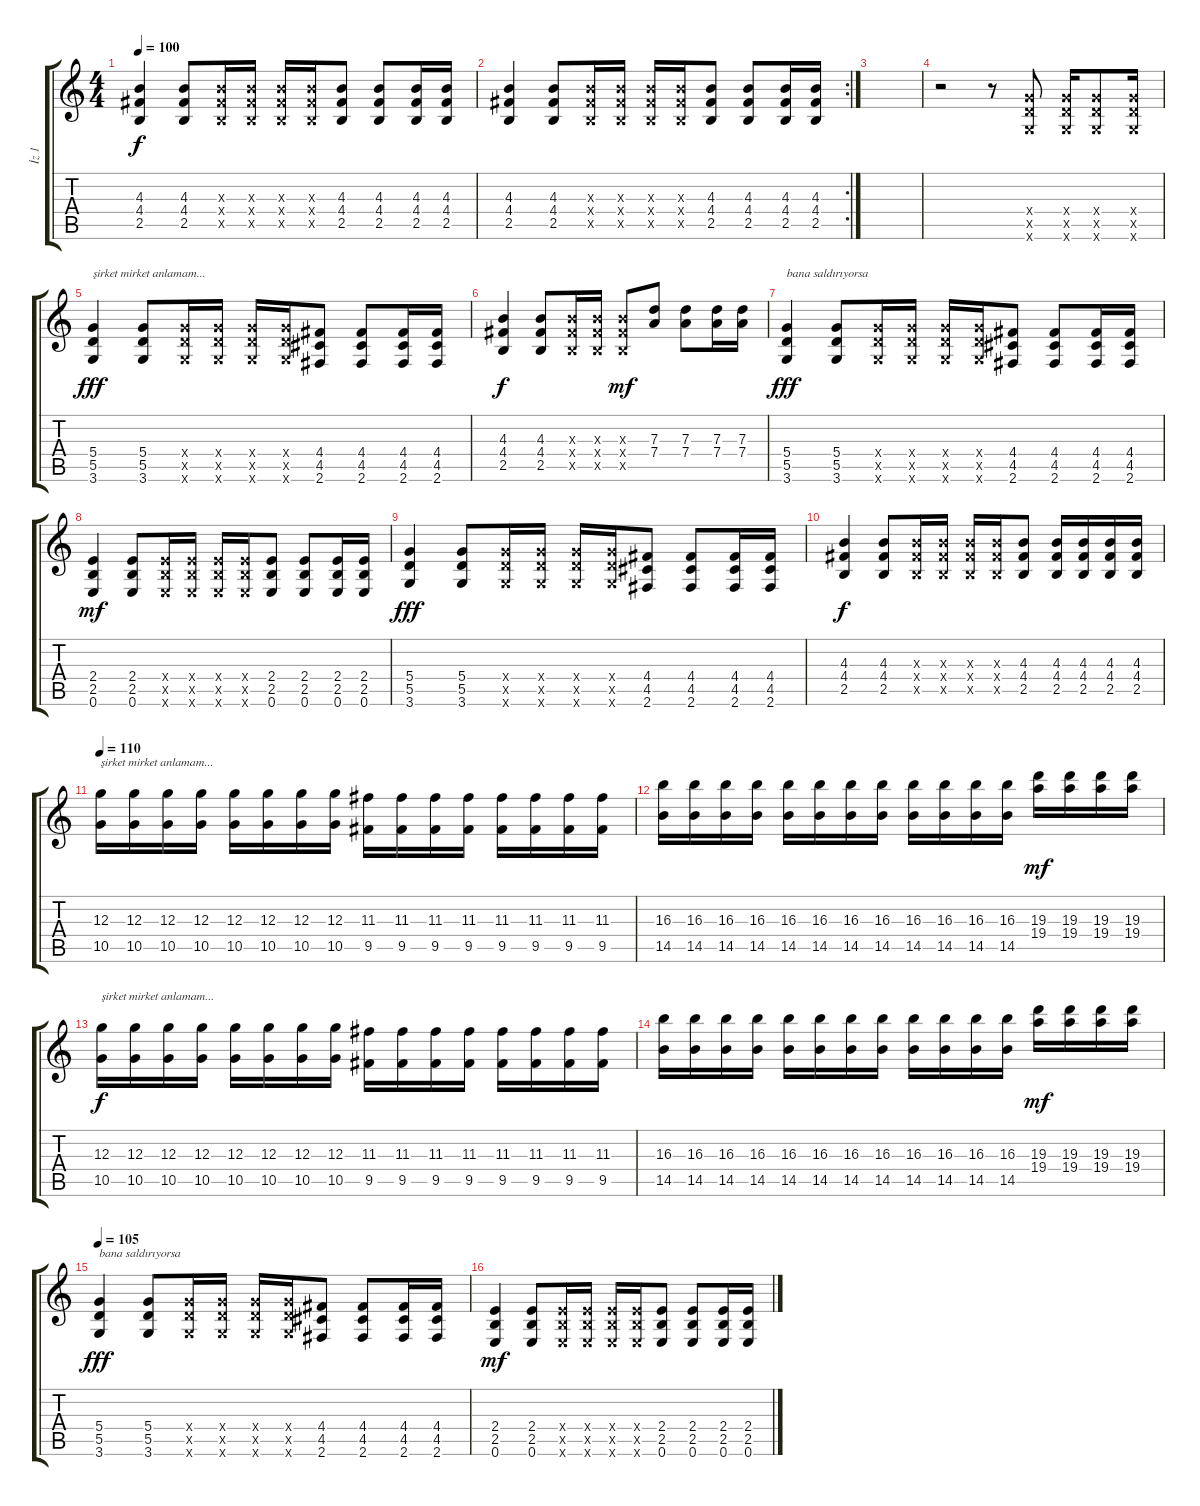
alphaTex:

\track ("İz 1" "İz 1") {instrument distortionguitar}
\staff {score tabs}
\tuning (E4 B3 G3 D3 A2 E2) {hide}
\ts (4 4)
\tempo 100
\clef g2
\ks c
(4.3 4.4 2.5).4{dy f} (4.3 4.4 2.5).8 (4.3{x} 4.4{x} 2.5{x}).16 (4.3{x} 4.4{x} 2.5{x}).16 (4.3{x} 4.4{x} 2.5{x}).16 (4.3{x} 4.4{x} 2.5{x}).16 (4.3 4.4 2.5).8 (4.3 4.4 2.5).8 (4.3 4.4 2.5).16 (4.3 4.4 2.5).16 |
\rc 2
(4.3 4.4 2.5).4 (4.3 4.4 2.5).8 (4.3{x} 4.4{x} 2.5{x}).16 (4.3{x} 4.4{x} 2.5{x}).16 (4.3{x} 4.4{x} 2.5{x}).16 (4.3{x} 4.4{x} 2.5{x}).16 (4.3 4.4 2.5).8 (4.3 4.4 2.5).8 (4.3 4.4 2.5).16 (4.3 4.4 2.5).16 |
|
r.2 r.8 (5.4{x} 5.5{x} 3.6{x}).8 (5.4{x} 5.5{x} 3.6{x}).16 (5.4{x} 5.5{x} 3.6{x}).8 (5.4{x} 5.5{x} 3.6{x}).16 |
(5.4 5.5 3.6).4{txt "şirket mirket anlamam..." dy fff} (5.4 5.5 3.6).8 (5.4{x} 5.5{x} 3.6{x}).16 (5.4{x} 5.5{x} 3.6{x}).16 (5.4{x} 5.5{x} 3.6{x}).16 (5.4{x} 5.5{x} 3.6{x}).16 (4.4 4.5 2.6).8 (4.4 4.5 2.6).8 (4.4 4.5 2.6).16 (4.4 4.5 2.6).16 |
(4.3 4.4 2.5).4{dy f} (4.3 4.4 2.5).8 (4.3{x} 4.4{x} 2.5{x}).16 (4.3{x} 4.4{x} 2.5{x}).16 (4.3{x} 4.4{x} 2.5{x}).8{dy mf} (7.3 7.4).8 (7.3 7.4).8 (7.3 7.4).16 (7.3 7.4).16 |
(5.4 5.5 3.6).4{txt "bana saldırıyorsa" dy fff} (5.4 5.5 3.6).8 (5.4{x} 5.5{x} 3.6{x}).16 (5.4{x} 5.5{x} 3.6{x}).16 (5.4{x} 5.5{x} 3.6{x}).16 (5.4{x} 5.5{x} 3.6{x}).16 (4.4 4.5 2.6).8 (4.4 4.5 2.6).8 (4.4 4.5 2.6).16 (4.4 4.5 2.6).16 |
(2.4 2.5 0.6).4{dy mf} (2.4 2.5 0.6).8 (2.4{x} 2.5{x} 0.6{x}).16 (2.4{x} 2.5{x} 0.6{x}).16 (2.4{x} 2.5{x} 0.6{x}).16 (2.4{x} 2.5{x} 0.6{x}).16 (2.4 2.5 0.6).8 (2.4 2.5 0.6).8 (2.4 2.5 0.6).16 (2.4 2.5 0.6).16 |
(5.4 5.5 3.6).4{dy fff} (5.4 5.5 3.6).8 (5.4{x} 5.5{x} 3.6{x}).16 (5.4{x} 5.5{x} 3.6{x}).16 (5.4{x} 5.5{x} 3.6{x}).16 (5.4{x} 5.5{x} 3.6{x}).16 (4.4 4.5 2.6).8 (4.4 4.5 2.6).8 (4.4 4.5 2.6).16 (4.4 4.5 2.6).16 |
(4.3 4.4 2.5).4{dy f} (4.3 4.4 2.5).8 (4.3{x} 4.4{x} 2.5{x}).16 (4.3{x} 4.4{x} 2.5{x}).16 (4.3{x} 4.4{x} 2.5{x}).16 (4.3{x} 4.4{x} 2.5{x}).16 (4.3 4.4 2.5).8 (4.3 4.4 2.5).16 (4.3 4.4 2.5).16 (4.3 4.4 2.5).16 (4.3 4.4 2.5).16 |
\tempo 110
(12.3 10.5).16{txt "şirket mirket anlamam..."} (12.3 10.5).16 (12.3 10.5).16 (12.3 10.5).16 (12.3 10.5).16 (12.3 10.5).16 (12.3 10.5).16 (12.3 10.5).16 (11.3 9.5).16 (11.3 9.5).16 (11.3 9.5).16 (11.3 9.5).16 (11.3 9.5).16 (11.3 9.5).16 (11.3 9.5).16 (11.3 9.5).16 |
(16.3 14.5).16 (16.3 14.5).16 (16.3 14.5).16 (16.3 14.5).16 (16.3 14.5).16 (16.3 14.5).16 (16.3 14.5).16 (16.3 14.5).16 (16.3 14.5).16 (16.3 14.5).16 (16.3 14.5).16 (16.3 14.5).16 (19.3 19.4).16{dy mf} (19.3 19.4).16 (19.3 19.4).16 (19.3 19.4).16 |
(12.3 10.5).16{txt "şirket mirket anlamam..." dy f} (12.3 10.5).16 (12.3 10.5).16 (12.3 10.5).16 (12.3 10.5).16 (12.3 10.5).16 (12.3 10.5).16 (12.3 10.5).16 (11.3 9.5).16 (11.3 9.5).16 (11.3 9.5).16 (11.3 9.5).16 (11.3 9.5).16 (11.3 9.5).16 (11.3 9.5).16 (11.3 9.5).16 |
(16.3 14.5).16 (16.3 14.5).16 (16.3 14.5).16 (16.3 14.5).16 (16.3 14.5).16 (16.3 14.5).16 (16.3 14.5).16 (16.3 14.5).16 (16.3 14.5).16 (16.3 14.5).16 (16.3 14.5).16 (16.3 14.5).16 (19.3 19.4).16{dy mf} (19.3 19.4).16 (19.3 19.4).16 (19.3 19.4).16 |
\tempo 105
(5.4 5.5 3.6).4{txt "bana saldırıyorsa" dy fff} (5.4 5.5 3.6).8 (5.4{x} 5.5{x} 3.6{x}).16 (5.4{x} 5.5{x} 3.6{x}).16 (5.4{x} 5.5{x} 3.6{x}).16 (5.4{x} 5.5{x} 3.6{x}).16 (4.4 4.5 2.6).8 (4.4 4.5 2.6).8 (4.4 4.5 2.6).16 (4.4 4.5 2.6).16 |
(2.4 2.5 0.6).4{dy mf} (2.4 2.5 0.6).8 (2.4{x} 2.5{x} 0.6{x}).16 (2.4{x} 2.5{x} 0.6{x}).16 (2.4{x} 2.5{x} 0.6{x}).16 (2.4{x} 2.5{x} 0.6{x}).16 (2.4 2.5 0.6).8 (2.4 2.5 0.6).8 (2.4 2.5 0.6).16 (2.4 2.5 0.6).16
